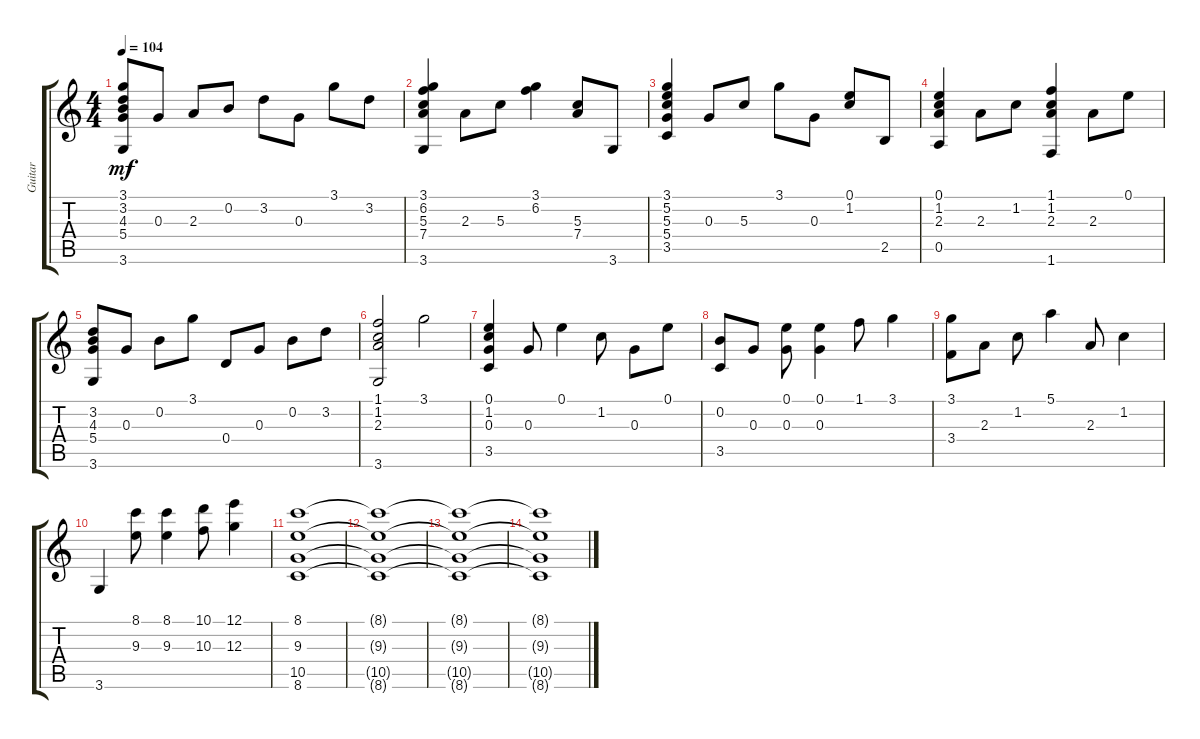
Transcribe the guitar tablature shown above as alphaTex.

\track ("Guitar" "Guitar") {instrument electricguitarclean}
\staff {score tabs}
\tuning (E4 B3 G3 D3 A2 E2) {hide}
\ts (4 4)
\tempo 104
\clef g2
\ks c
(3.1 3.2 4.3 5.4 3.6).8{dy mf} 0.3.8 2.3.8 0.2.8 3.2.8 0.3.8 3.1.8 3.2.8 |
(3.1 6.2 5.3 7.4 3.6).4 2.3.8 5.3.8 (3.1 6.2).4 (5.3 7.4).8 3.6.8 |
(3.1 5.2 5.3 5.4 3.5).4 0.3.8 5.3.8 3.1.8 0.3.8 (0.1 1.2).8 2.5.8 |
(0.1 1.2 2.3 0.5).4 2.3.8 1.2.8 (1.1 1.2 2.3 1.6).4 2.3.8 0.1.8 |
(3.2 4.3 5.4 3.6).8 0.3.8 0.2.8 3.1.8 0.4.8 0.3.8 0.2.8 3.2.8 |
(1.1 1.2 2.3 3.6).2 3.1.2 |
(0.1 1.2 0.3 3.5).4 0.3.8 0.1.4 1.2.8 0.3.8 0.1.8 |
(0.2 3.5).8 0.3.8 (0.1 0.3).8 (0.1 0.3).4 1.1.8 3.1.4 |
(3.1 3.4).8 2.3.8 1.2.8 5.1.4 2.3.8 1.2.4 |
3.6.4 (8.1 9.3).8 (8.1 9.3).4 (10.1 10.3).8 (12.1 12.3).4 |
(8.1 9.3 10.5 8.6).1 |
(8.1{t} 9.3{t} 10.5{t} 8.6{t}).1 |
(8.1{t} 9.3{t} 10.5{t} 8.6{t}).1 |
(8.1{t} 9.3{t} 10.5{t} 8.6{t}).1
